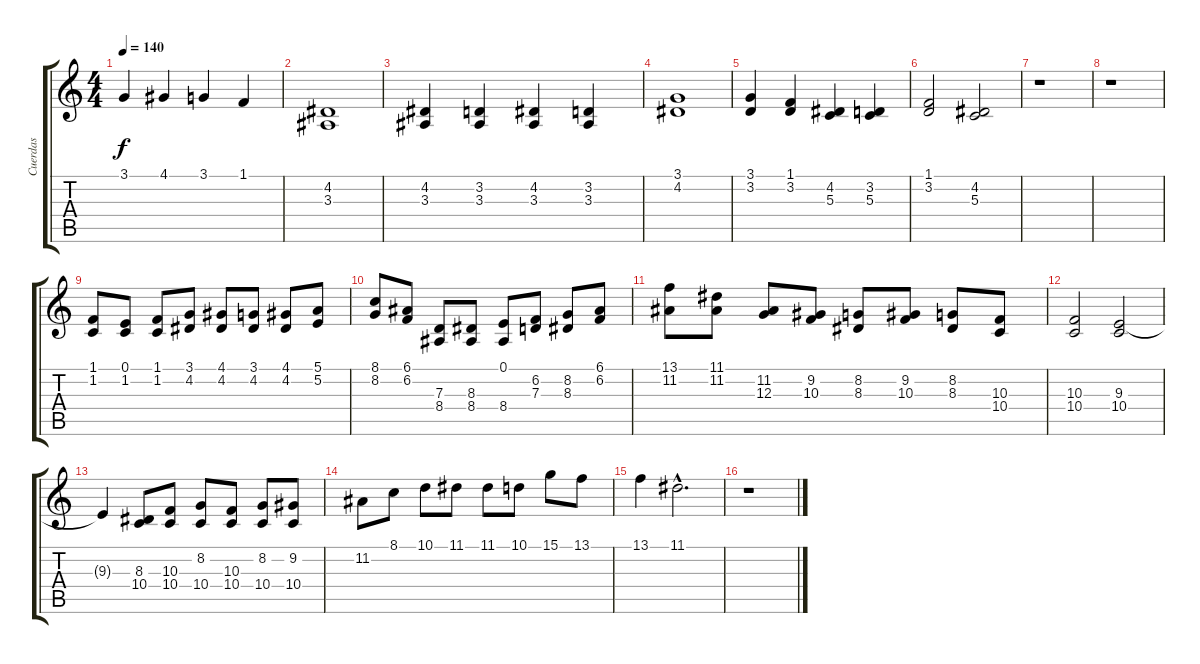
\track ("Cuerdas" "Cuerdas") {instrument stringensemble1}
\staff {score tabs}
\tuning (E4 B3 G3 D3 A2 E2) {hide}
\ts (4 4)
\tempo 140
\clef g2
\ks c
3.1.4{dy f} 4.1.4 3.1.4 1.1.4 |
(4.2 3.3).1 |
(4.2 3.3).4 (3.2 3.3).4 (4.2 3.3).4 (3.2 3.3).4 |
(3.1 4.2).1 |
(3.1 3.2).4 (1.1 3.2).4 (4.2 5.3).4 (3.2 5.3).4 |
(1.1 3.2).2 (4.2 5.3).2 |
r.1 |
r.1 |
(1.1 1.2).8 (0.1 1.2).8 (1.1 1.2).8 (3.1 4.2).8 (4.1 4.2).8 (3.1 4.2).8 (4.1 4.2).8 (5.1 5.2).8 |
(8.1 8.2).8 (6.1 6.2).8 (7.3 8.4).8 (8.3 8.4).8 (0.1 8.4).8 (6.2 7.3).8 (8.2 8.3).8 (6.1 6.2).8 |
(13.1 11.2).8 (11.1 11.2).8 (11.2 12.3).8 (9.2 10.3).8 (8.2 8.3).8 (9.2 10.3).8 (8.2 8.3).8 (10.3 10.4).8 |
(10.3 10.4).2 (9.3 10.4).2 |
9.3{t}.4 (8.3 10.4).8 (10.3 10.4).8 (8.2 10.4).8 (10.3 10.4).8 (8.2 10.4).8 (9.2 10.4).8 |
11.2.8 8.1.8 10.1.8 11.1.8 11.1.8 10.1.8 15.1.8 13.1.8 |
13.1.4 11.1{hac}.2{d} |
r.1
